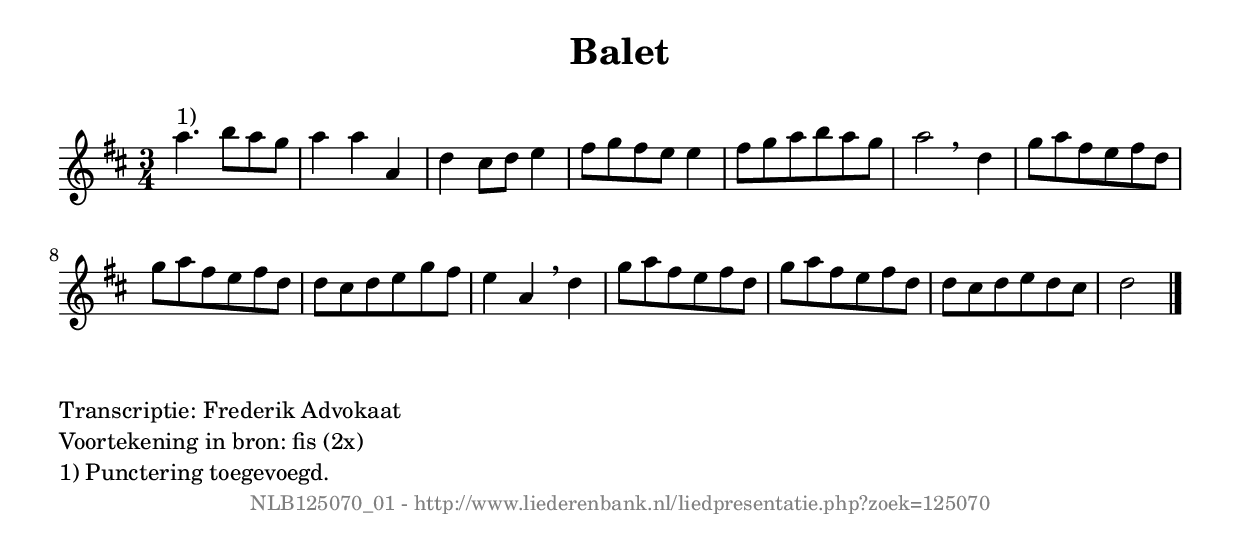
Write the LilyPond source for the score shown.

%
% produced by wce2krn 1.64 (7 June 2014)
%
\version"2.16"
#(append! paper-alist '(("long" . (cons (* 210 mm) (* 2000 mm)))))
#(set-default-paper-size "long")
sb = {\breathe}
mBreak = {\breathe }
bBreak = {\breathe }
x = {\once\override NoteHead #'style = #'cross }
gl=\glissando
itime={\override Staff.TimeSignature #'stencil = ##f }
ficta = {\once\set suggestAccidentals = ##t}
fine = {\once\override Score.RehearsalMark #'self-alignment-X = #1 \mark \markup {\italic{Fine}}}
dc = {\once\override Score.RehearsalMark #'self-alignment-X = #1 \mark \markup {\italic{D.C.}}}
dcf = {\once\override Score.RehearsalMark #'self-alignment-X = #1 \mark \markup {\italic{D.C. al Fine}}}
dcc = {\once\override Score.RehearsalMark #'self-alignment-X = #1 \mark \markup {\italic{D.C. al Coda}}}
ds = {\once\override Score.RehearsalMark #'self-alignment-X = #1 \mark \markup {\italic{D.S.}}}
dsf = {\once\override Score.RehearsalMark #'self-alignment-X = #1 \mark \markup {\italic{D.S. al Fine}}}
dsc = {\once\override Score.RehearsalMark #'self-alignment-X = #1 \mark \markup {\italic{D.S. al Coda}}}
pv = {\set Score.repeatCommands = #'((volta "1"))}
sv = {\set Score.repeatCommands = #'((volta "2"))}
tv = {\set Score.repeatCommands = #'((volta "3"))}
qv = {\set Score.repeatCommands = #'((volta "4"))}
xv = {\set Score.repeatCommands = #'((volta #f))}
\header{ tagline = ""
title = "Balet"
}
\score {{
\key d \major
\relative g'
{
\set melismaBusyProperties = #'()
\time 3/4
\tempo 4=120
\override Score.MetronomeMark #'transparent = ##t
\override Score.RehearsalMark #'break-visibility = #(vector #t #t #f)
a'4.^"1)" b8 a g a4 a a, d cis8 d e4 fis8 g fis e e4 fis8 g a b a g a2 \bar ":|:" \bBreak
d,4 | g8 a fis e fis d g a fis e fis d d cis d e g fis e4 a, \mBreak
d4 | g8 a fis e fis d g a fis e fis d d cis d e d cis d2 \bar "|."
 }}
 \midi { }
 \layout {
            indent = 0.0\cm
}
}
\markup { \wordwrap-string #" 
Transcriptie: Frederik Advokaat

Voortekening in bron: fis (2x)

1) Punctering toegevoegd.
"}
\markup { \vspace #0 } \markup { \with-color #grey \fill-line { \center-column { \smaller "NLB125070_01 - http://www.liederenbank.nl/liedpresentatie.php?zoek=125070" } } }
